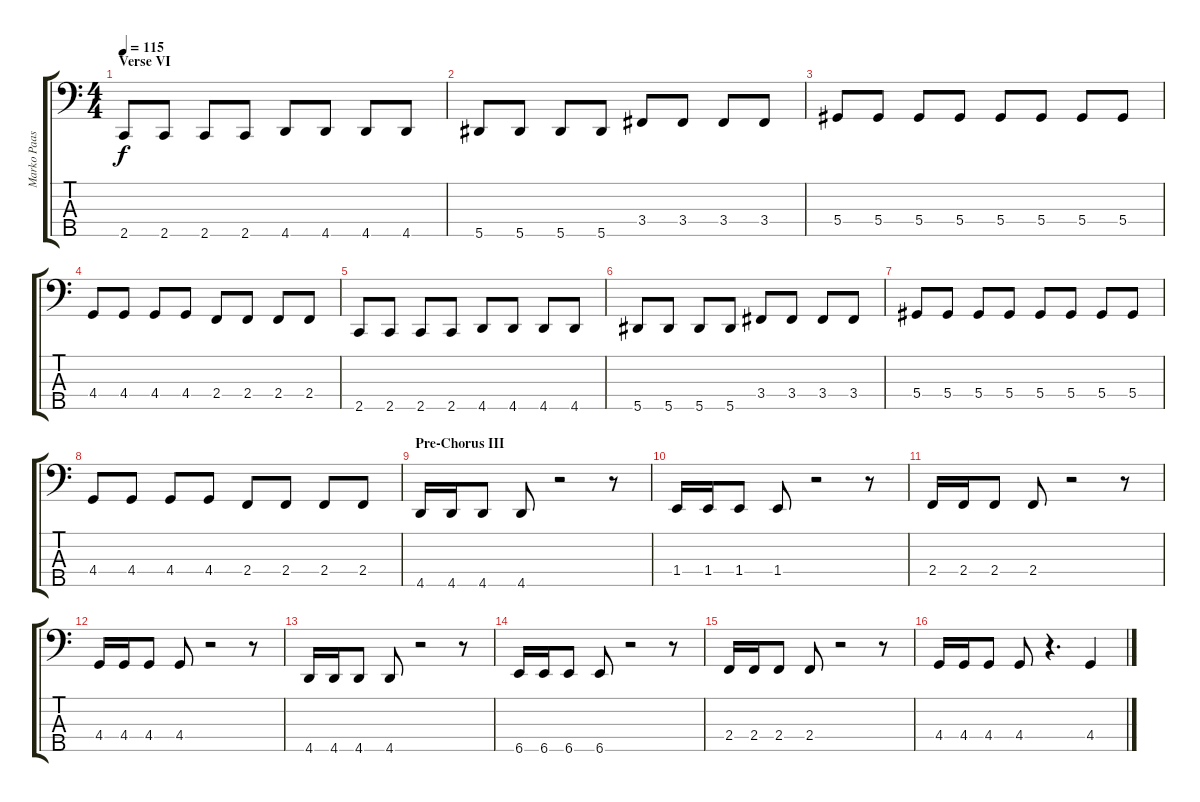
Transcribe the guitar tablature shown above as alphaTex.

\track ("Marko Paasikoski - Bass" "Marko Paas") {instrument electricbasspick}
\staff {score tabs}
\tuning (Gb2 Db2 Ab1 Eb1 Bb0) {hide}
\ts (4 4)
\section ("" "Verse VI")
\tempo 115
\clef f4
\ks c
2.5.8{dy f} 2.5.8 2.5.8 2.5.8 4.5.8 4.5.8 4.5.8 4.5.8 |
5.5.8 5.5.8 5.5.8 5.5.8 3.4.8 3.4.8 3.4.8 3.4.8 |
5.4.8 5.4.8 5.4.8 5.4.8 5.4.8 5.4.8 5.4.8 5.4.8 |
4.4.8 4.4.8 4.4.8 4.4.8 2.4.8 2.4.8 2.4.8 2.4.8 |
2.5.8 2.5.8 2.5.8 2.5.8 4.5.8 4.5.8 4.5.8 4.5.8 |
5.5.8 5.5.8 5.5.8 5.5.8 3.4.8 3.4.8 3.4.8 3.4.8 |
5.4.8 5.4.8 5.4.8 5.4.8 5.4.8 5.4.8 5.4.8 5.4.8 |
4.4.8 4.4.8 4.4.8 4.4.8 2.4.8 2.4.8 2.4.8 2.4.8 |
\section ("" "Pre-Chorus III")
4.5.16 4.5.16 4.5.8 4.5.8 r.2 r.8 |
1.4.16 1.4.16 1.4.8 1.4.8 r.2 r.8 |
2.4.16 2.4.16 2.4.8 2.4.8 r.2 r.8 |
4.4.16 4.4.16 4.4.8 4.4.8 r.2 r.8 |
4.5.16 4.5.16 4.5.8 4.5.8 r.2 r.8 |
6.5.16 6.5.16 6.5.8 6.5.8 r.2 r.8 |
2.4.16 2.4.16 2.4.8 2.4.8 r.2 r.8 |
4.4.16 4.4.16 4.4.8 4.4.8 r.4{d} 4.4.4
